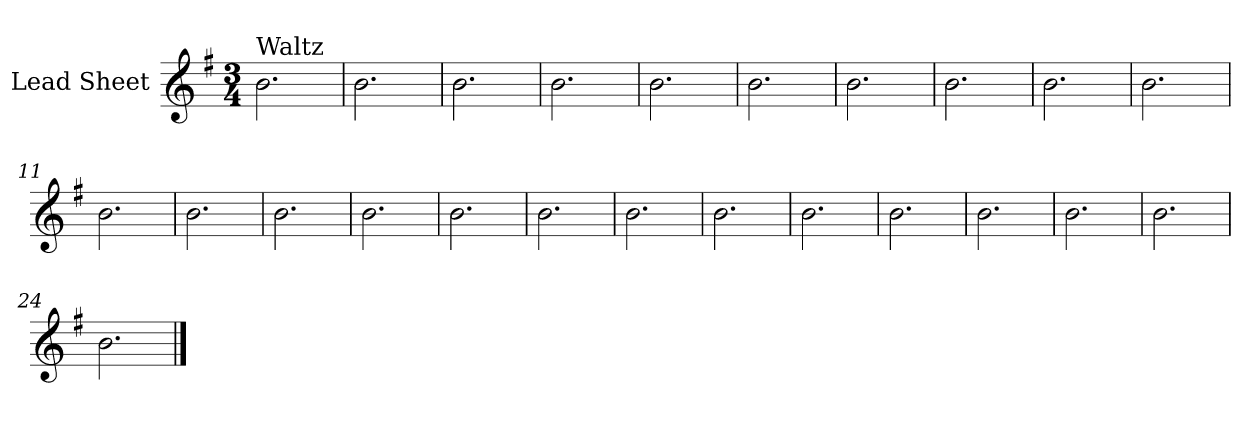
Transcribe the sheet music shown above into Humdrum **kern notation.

**kern
*part1
*staff1
*I"Lead Sheet
*clefG2
*k[f#]
*G:
*M3/4
=1
!LO:TX:a:t=Waltz
2.b\
=2
2.b\
=3
2.b\
=4
2.b\
!!LO:LB:g=z
=5
2.b\
=6
2.b\
=7
2.b\
=8
2.b\
!!LO:LB:g=z
=9
2.b\
=10
2.b\
=11
2.b\
=12
2.b\
!!LO:LB:g=z
=13
2.b\
=14
2.b\
=15
2.b\
=16
2.b\
!!LO:LB:g=z
=17
2.b\
=18
2.b\
=19
2.b\
=20
2.b\
!!LO:LB:g=z
=21
2.b\
=22
2.b\
=23
2.b\
=24
2.b\
==
*-
